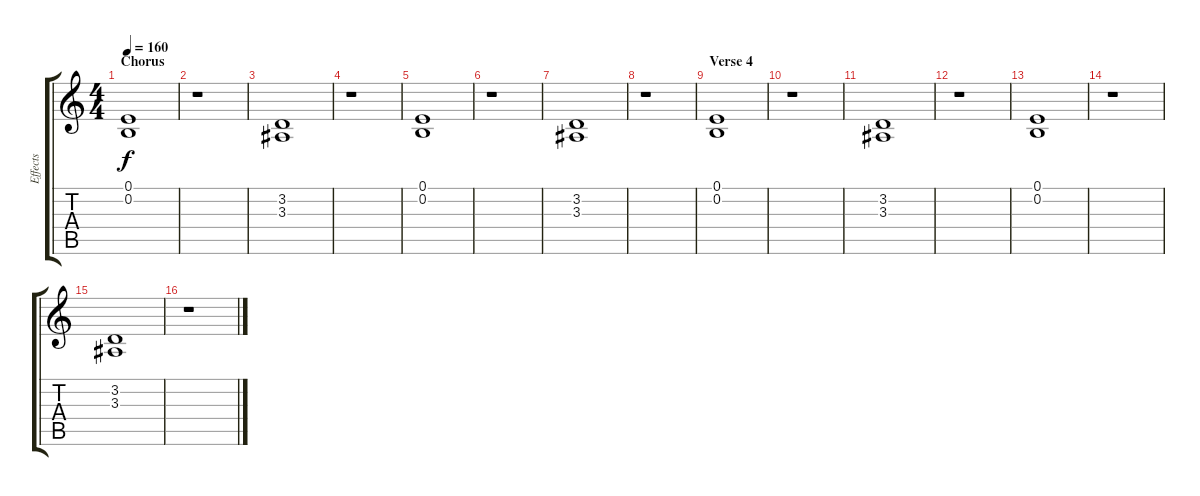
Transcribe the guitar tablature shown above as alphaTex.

\track ("Effects" "Effects") {instrument birdtweet}
\staff {score tabs}
\tuning (E4 B3 G3 D3 A2 E2) {hide}
\ts (4 4)
\section ("" "Chorus")
\tempo 160
\clef g2
\ks c
(0.1 0.2).1{dy f} |
r.1 |
(3.2 3.3).1 |
r.1 |
(0.1 0.2).1 |
r.1 |
(3.2 3.3).1 |
r.1 |
\section ("" "Verse 4")
(0.1 0.2).1 |
r.1 |
(3.2 3.3).1 |
r.1 |
(0.1 0.2).1 |
r.1 |
(3.2 3.3).1 |
r.1
